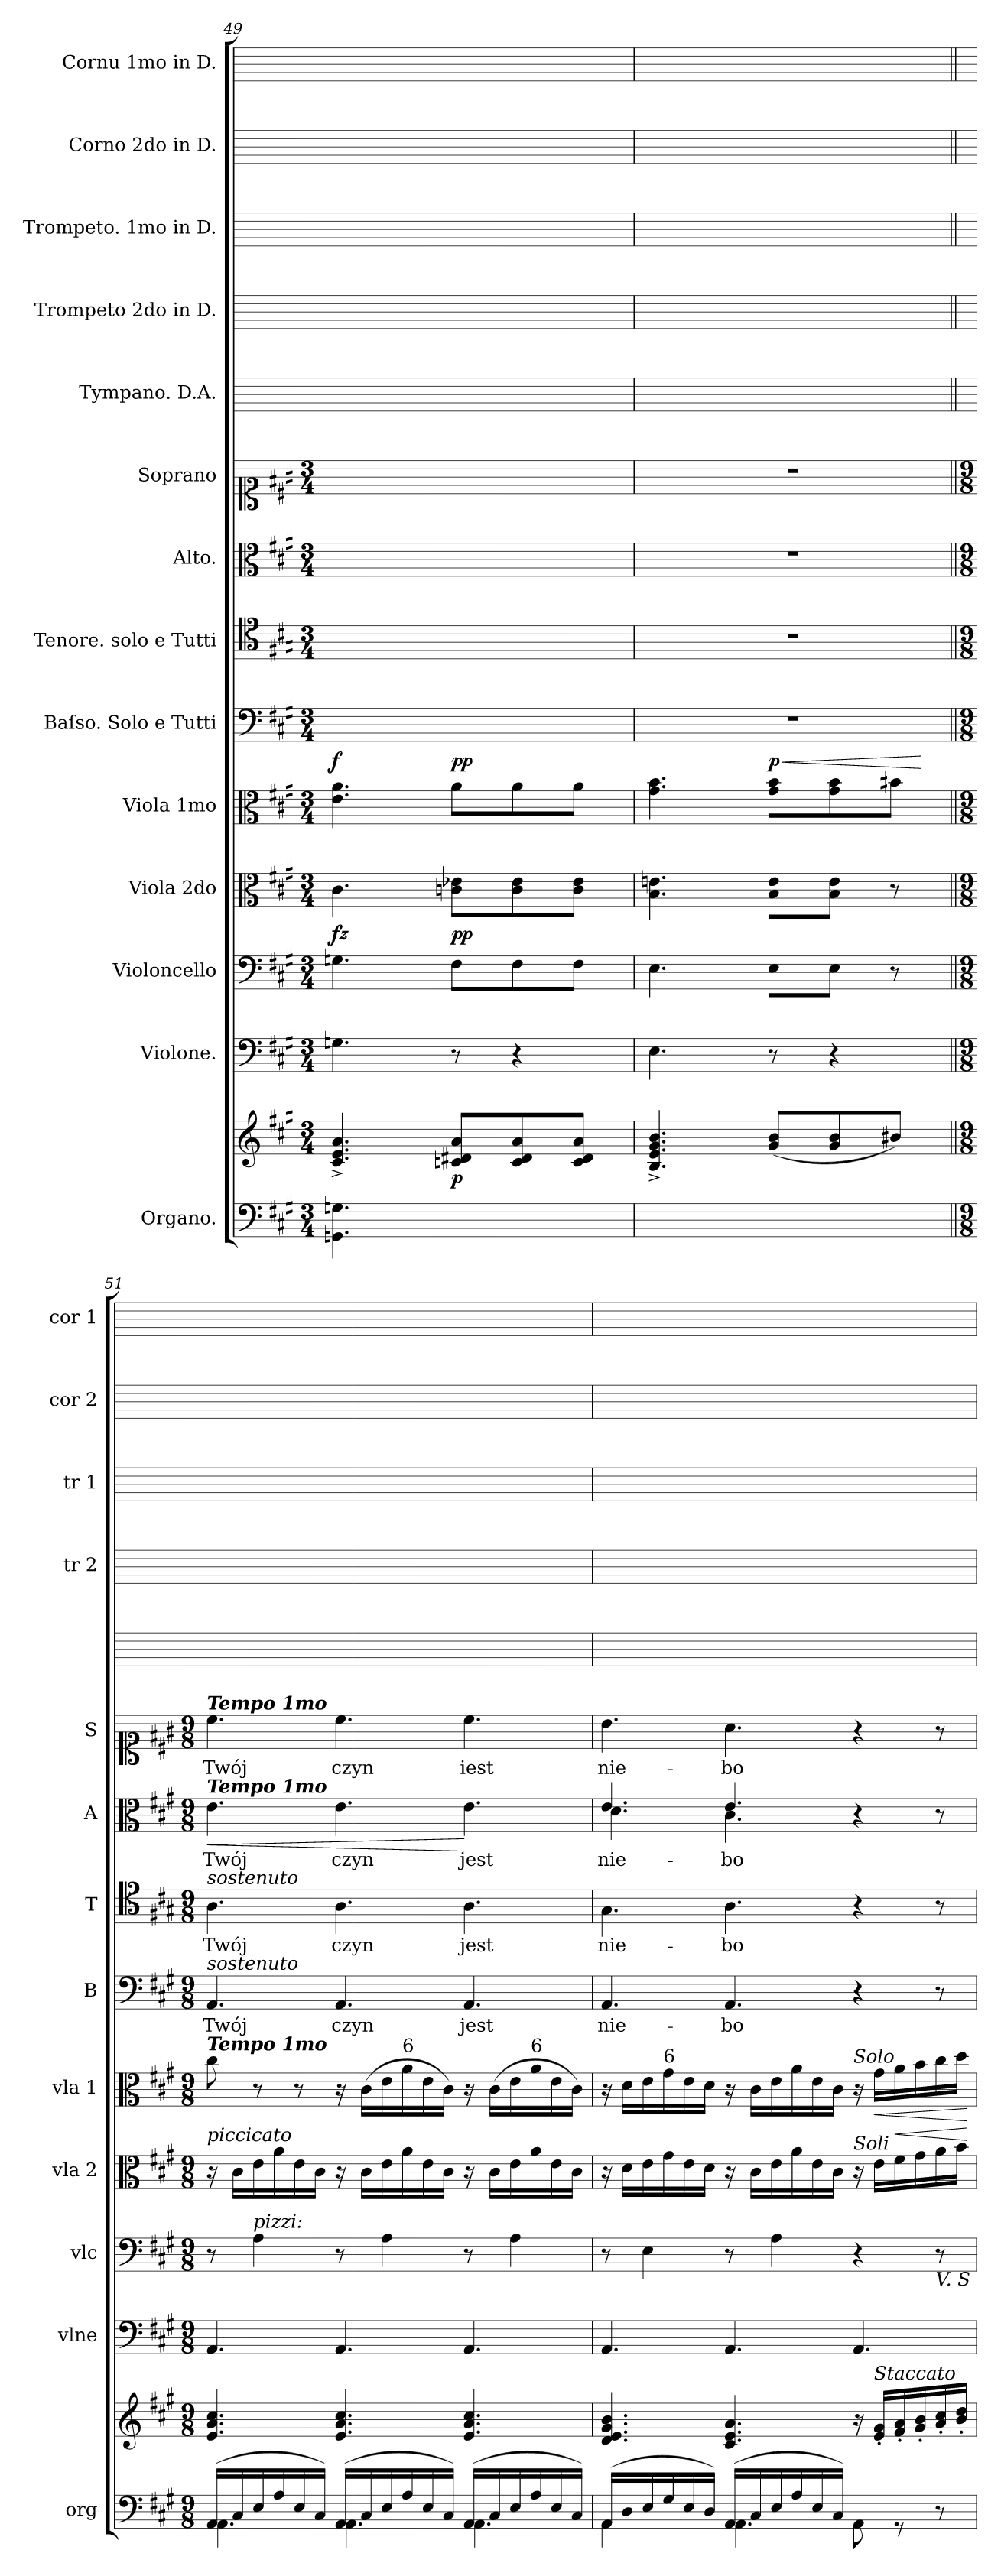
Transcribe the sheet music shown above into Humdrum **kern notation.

**kern	**kern	**dynam	**kern	**kern	**dynam	**kern	**dynam	**kern	**dynam	**kern	**text	**kern	**text	**kern	**text	**dynam	**kern	**text	**kern	**kern	**kern	**kern	**kern
*part14	*part14	*part14	*part13	*part12	*part12	*part11	*part11	*part10	*part10	*part9	*part9	*part8	*part8	*part7	*part7	*part7	*part6	*part6	*part5	*part4	*part3	*part2	*part1
*staff15	*staff14	*staff14/15	*staff13	*staff12	*staff12	*staff11	*staff11	*staff10	*staff10	*staff9	*staff9	*staff8	*staff8	*staff7	*staff7	*staff7	*staff6	*staff6	*staff5	*staff4	*staff3	*staff2	*staff1
*I"Organo.	*	*	*I"Violone.	*I"Violoncello	*	*I"Viola 2do	*	*I"Viola 1mo	*	*I"Baſso. Solo e Tutti	*	*I"Tenore. solo e Tutti	*	*I"Alto.	*	*	*I"Soprano	*	*I"Tympano. D.A.	*I"Trompeto 2do in D.	*I"Trompeto. 1mo in D.	*I"Corno 2do in D.	*I"Cornu 1mo in D.
*I'org	*	*	*I'vlne	*I'vlc	*	*I'vla 2	*	*I'vla 1	*	*I'B	*	*I'T	*	*I'A	*	*	*I'S	*	*	*I'tr 2	*I'tr 1	*I'cor 2	*I'cor 1
*clefF4	*clefG2	*	*clefF4	*clefF4	*	*clefC3	*	*clefC3	*	*clefF4	*	*clefC4	*	*clefC3	*	*	*clefC1	*	*	*	*	*	*
*k[f#c#g#]	*k[f#c#g#]	*	*k[f#c#g#]	*k[f#c#g#]	*	*k[f#c#g#]	*	*k[f#c#g#]	*	*k[f#c#g#]	*	*k[f#c#g#]	*	*k[f#c#g#]	*	*	*k[f#c#g#]	*	*	*	*	*	*
*A:	*A:	*	*A:	*A:	*	*A:	*	*A:	*	*A:	*	*A:	*	*A:	*	*	*A:	*	*	*	*	*	*
*M3/4	*M3/4	*	*M3/4	*M3/4	*	*M3/4	*	*M3/4	*	*M3/4	*	*M3/4	*	*M3/4	*	*	*M3/4	*	*	*	*	*	*
=49	=49	=49	=49	=49	=49	=49	=49	=49	=49	=49	=49	=49	=49	=49	=49	=49	=49	=49	=49	=49	=49	=49	=49
!	!	!	!	!	!LO:DY:a	!	!LO:DY:a	!	!LO:DY:a	!	!	!	!	!	!	!	!	!	!	!	!	!	!
4.GGn\ 4.Gn\	4.c#^>/ 4.e^>/ 4.a^>/	.	4.Gn\	4.Gn\	fz.	4.c#\	f&colon;	4.e\ 4.a\	f	2.ryy	.	2.ryy	.	2.ryy	.	.	2.ryy	.	2.ryy	2.ryy	2.ryy	2.ryy	2.ryy
!	!	!	!	!	!LO:DY:a	!	!	!	!LO:DY:a	!	!	!	!	!	!	!	!	!	!	!	!	!	!
8ryy	8cn/ 8d#X/ 8a/L	p.	8r	8F#\L	pp	8cn\ 8e-X\L	.	8a\L	pp	.	.	.	.	.	.	.	.	.	.	.	.	.	.
4ryy	8c/ 8d#/ 8a/	.	4r	8F#\	.	8c\ 8e-\	.	8a\	.	.	.	.	.	.	.	.	.	.	.	.	.	.	.
.	8c/ 8d#/ 8a/J	.	.	8F#\J	.	8c\ 8e-\J	.	8a\J	.	.	.	.	.	.	.	.	.	.	.	.	.	.	.
=50	=50	=50	=50	=50	=50	=50	=50	=50	=50	=50	=50	=50	=50	=50	=50	=50	=50	=50	=50	=50	=50	=50	=50
!	!	!	!	!	!LO:DY:a	!	!LO:DY:a	!	!LO:DY:a	!	!	!	!	!	!	!	!	!	!	!	!	!	!
2.ryy	4.B^>/ 4.e^>/ 4.g#^>/ 4.b^>/	.	4.E\	4.E\	fr	4.B\ 4.en\	fr	4.g#\ 4.b\	fr	2.r	.	2.r	.	2.r	.	.	2.r	.	2.ryy	2.ryy	2.ryy	2.ryy	2.ryy
!	!	!	!	!	!	!	!	!	!LO:HP:a	!	!	!	!	!	!	!	!	!	!	!	!	!	!
!	!	!	!	!	!	!	!	!	!LO:DY:n=1:a	!	!	!	!	!	!	!	!	!	!	!	!	!	!
.	(8g#/ 8b/L	.	8r	8E\L	.	8B\ 8e\L	.	8g#\ 8b\L	< p	.	.	.	.	.	.	.	.	.	.	.	.	.	.
.	8g#/ 8b/	.	4r	8E\J	.	8B\ 8e\J	.	8g#\ 8b\	.	.	.	.	.	.	.	.	.	.	.	.	.	.	.
.	8b#X/J)	.	.	8r	.	8r	.	8b#X\J	.	.	.	.	.	.	.	.	.	.	.	.	.	.	.
.	.	.	.	.	.	.	.	.	[	.	.	.	.	.	.	.	.	.	.	.	.	.	.
=51||	=51||	=51||	=51||	=51||	=51||	=51||	=51||	=51||	=51||	=51||	=51||	=51||	=51||	=51||	=51||	=51||	=51||	=51||	=51||	=51||	=51||	=51||	=51||
*M9/8	*M9/8	*	*M9/8	*M9/8	*	*M9/8	*	*M9/8	*	*M9/8	*	*M9/8	*	*M9/8	*	*	*M9/8	*	*	*	*	*	*
*^	*	*	*	*	*	*	*	*	*	*	*	*	*	*	*	*	*	*	*	*	*	*	*
!	!	!	!	!	!	!	!	!	!	!	!	!	!	!	!	!	!	!LO:TX:a:Bi:t=Tempo 1mo	!	!	!	!	!	!
!	!	!	!	!	!	!	!	!	!	!	!	!	!	!	!LO:TX:a:Bi:t=Tempo 1mo	!	!	!	!	!	!	!	!	!
!	!	!	!	!	!	!	!	!	!	!	!	!	!LO:TX:a:i:t=sostenuto	!	!	!	!	!	!	!	!	!	!	!
!	!	!	!	!	!	!	!	!	!	!	!LO:TX:a:i:t=sostenuto	!	!	!	!	!	!	!	!	!	!	!	!	!
!	!	!	!	!	!	!	!	!	!LO:TX:a:Bi:t=Tempo 1mo	!	!	!	!	!	!	!	!	!	!	!	!	!	!	!
!	!	!	!	!	!	!	!LO:TX:a:i:t=piccicato	!	!	!	!	!	!	!	!	!	!	!	!	!	!	!	!	!
!	!	!	!	!	!	!	!	!	!	!	!	!	!	!	!	!	!LO:HP:b	!	!	!	!	!	!	!
(<16AA/LL	4.AA\	4.e/ 4.a/ 4.cc#/	.	4.AA/	8r	.	16r	.	8cc#\	.	4.AA/	Twój	4.A\	Twój	4.e\	Twój	<	4.cc#\	Twój	8%9ryy	8%9ryy	8%9ryy	8%9ryy	8%9ryy
16C#/	.	.	.	.	.	.	16c#\LL	.	.	.	.	.	.	.	.	.	.	.	.	.	.	.	.	.
!	!	!	!	!	!LO:TX:a:i:t=pizzi&colon;	!	!	!	!	!	!	!	!	!	!	!	!	!	!	!	!	!	!	!
16E/	.	.	.	.	4A\	.	16e\	.	8r	.	.	.	.	.	.	.	.	.	.	.	.	.	.	.
16A/	.	.	.	.	.	.	16a\	.	.	.	.	.	.	.	.	.	.	.	.	.	.	.	.	.
16E/	.	.	.	.	.	.	16e\	.	8r	.	.	.	.	.	.	.	.	.	.	.	.	.	.	.
16C#/JJ)	.	.	.	.	.	.	16c#\JJ	.	.	.	.	.	.	.	.	.	.	.	.	.	.	.	.	.
(<16AA/LL	4.AA\	4.e/ 4.a/ 4.cc#/	.	4.AA/	8r	.	16r	.	16r	.	4.AA/	czyn	4.A\	czyn	4.e\	czyn	.	4.cc#\	czyn	.	.	.	.	.
16C#/	.	.	.	.	.	.	16c#\LL	.	(16c#\LL	.	.	.	.	.	.	.	.	.	.	.	.	.	.	.
16E/	.	.	.	.	4A\	.	16e\	.	16e\	.	.	.	.	.	.	.	.	.	.	.	.	.	.	.
!	!	!	!	!	!	!	!	!	!LO:TX:a:t=6	!	!	!	!	!	!	!	!	!	!	!	!	!	!	!
16A/	.	.	.	.	.	.	16a\	.	16a\	.	.	.	.	.	.	.	.	.	.	.	.	.	.	.
16E/	.	.	.	.	.	.	16e\	.	16e\	.	.	.	.	.	.	.	.	.	.	.	.	.	.	.
16C#/JJ)	.	.	.	.	.	.	16c#\JJ	.	16c#\JJ)	.	.	.	.	.	.	.	.	.	.	.	.	.	.	.
(<16AA/LL	4.AA\	4.e/ 4.a/ 4.cc#/	.	4.AA/	8r	.	16r	.	16r	.	4.AA/	jest	4.A\	jest	4.e\	jest	[	4.cc#\	iest	.	.	.	.	.
16C#/	.	.	.	.	.	.	16c#\LL	.	(16c#\LL	.	.	.	.	.	.	.	.	.	.	.	.	.	.	.
16E/	.	.	.	.	4A\	.	16e\	.	16e\	.	.	.	.	.	.	.	.	.	.	.	.	.	.	.
!	!	!	!	!	!	!	!	!	!LO:TX:a:t=6	!	!	!	!	!	!	!	!	!	!	!	!	!	!	!
16A/	.	.	.	.	.	.	16a\	.	16a\	.	.	.	.	.	.	.	.	.	.	.	.	.	.	.
16E/	.	.	.	.	.	.	16e\	.	16e\	.	.	.	.	.	.	.	.	.	.	.	.	.	.	.
16C#/JJ)	.	.	.	.	.	.	16c#\JJ	.	16c#\JJ)	.	.	.	.	.	.	.	.	.	.	.	.	.	.	.
=52	=52	=52	=52	=52	=52	=52	=52	=52	=52	=52	=52	=52	=52	=52	=52	=52	=52	=52	=52	=52	=52	=52	=52	=52
!	!LO:N:vis=4	!	!	!	!	!	!	!	!	!	!	!	!	!	!	!	!	!	!	!	!	!	!	!
*	*	*	*	*	*	*	*	*	*	*	*	*	*	*	*^	*	*	*	*	*	*	*	*	*
(<16AA/LL	4.AA\	4.d/ 4.e/ 4.g#/ 4.b/	.	4.AA/	8r	.	16r	.	16r	.	4.AA/	nie-	4.G#\	nie-	4.e/	4.d\	nie-	.	4.b\	nie-	8%9ryy	8%9ryy	8%9ryy	8%9ryy	8%9ryy
16D/	.	.	.	.	.	.	16d\LL	.	16d\LL	.	.	.	.	.	.	.	.	.	.	.	.	.	.	.	.
16E/	.	.	.	.	4E\	.	16e\	.	16e\	.	.	.	.	.	.	.	.	.	.	.	.	.	.	.	.
!	!	!	!	!	!	!	!	!	!LO:TX:a:t=6	!	!	!	!	!	!	!	!	!	!	!	!	!	!	!	!
16G#/	.	.	.	.	.	.	16g#\	.	16g#\	.	.	.	.	.	.	.	.	.	.	.	.	.	.	.	.
16E/	.	.	.	.	.	.	16e\	.	16e\	.	.	.	.	.	.	.	.	.	.	.	.	.	.	.	.
16D/JJ)	.	.	.	.	.	.	16d\JJ	.	16d\JJ	.	.	.	.	.	.	.	.	.	.	.	.	.	.	.	.
(<16AA/LL	4.AA\	4.c#/ 4.e/ 4.a/	.	4.AA/	8r	.	16r	.	16r	.	4.AA/	-bo	4.A\	-bo	4.e/	4.c#\	-bo	.	4.a\	-bo	.	.	.	.	.
16C#/	.	.	.	.	.	.	16c#\LL	.	16c#\LL	.	.	.	.	.	.	.	.	.	.	.	.	.	.	.	.
16E/	.	.	.	.	4A\	.	16e\	.	16e\	.	.	.	.	.	.	.	.	.	.	.	.	.	.	.	.
16A/	.	.	.	.	.	.	16a\	.	16a\	.	.	.	.	.	.	.	.	.	.	.	.	.	.	.	.
16E/	.	.	.	.	.	.	16e\	.	16e\	.	.	.	.	.	.	.	.	.	.	.	.	.	.	.	.
16C#/JJ)	.	.	.	.	.	.	16c#\JJ	.	16c#\JJ	.	.	.	.	.	.	.	.	.	.	.	.	.	.	.	.
!	!	!	!	!	!	!	!	!	!LO:TX:a:i:t=Solo	!	!	!	!	!	!	!	!	!	!	!	!	!	!	!	!
!	!	!	!	!	!	!	!LO:TX:a:i:t=Soli	!	!	!	!	!	!	!	!	!	!	!	!	!	!	!	!	!	!
8AA\	4rEEyy	16r	.	4.AA/	4r	.	16r	.	16r	.	4r	.	4r	.	4r	4rFyy	.	.	4r	.	.	.	.	.	.
!	!	!LO:TX:a:i:t=Staccato	!	!	!	!	!	!	!	!	!	!	!	!	!	!	!	!	!	!	!	!	!	!	!
!	!	!	!	!	!	!	!	!	!	!LO:HP:b	!	!	!	!	!	!	!	!	!	!	!	!	!	!	!
.	.	16e'/ 16g#'/LL	.	.	.	.	16e\LL	.	16g#\LL	<	.	.	.	.	.	.	.	.	.	.	.	.	.	.	.
!	!	!	!	!	!	!	!	!LO:HP:a	!	!	!	!	!	!	!	!	!	!	!	!	!	!	!	!	!
8rGG	.	16f#'/ 16a'/	.	.	.	.	16f#\	<	16a\	.	.	.	.	.	.	.	.	.	.	.	.	.	.	.	.
.	.	16g#'/ 16b'/	.	.	.	.	16g#\	.	16b\	.	.	.	.	.	.	.	.	.	.	.	.	.	.	.	.
!	!	!	!	!	!LO:TX:b:i:t=V. S	!	!	!	!	!	!	!	!	!	!	!	!	!	!	!	!	!	!	!	!
8r	8rEEyy	16a'/ 16cc#'/	.	.	8r	.	16a\	.	16cc#\	.	8r	.	8r	.	8r	8rFyy	.	.	8r	.	.	.	.	.	.
.	.	16b'/ 16dd'/JJ	.	.	.	.	16b\JJ	.	16dd\JJ	.	.	.	.	.	.	.	.	.	.	.	.	.	.	.	.
*v	*v	*	*	*	*	*	*	*	*	*	*	*	*	*	*v	*v	*	*	*	*	*	*	*	*	*
.	.	.	.	.	.	.	[	.	[	.	.	.	.	.	.	.	.	.	.	.	.	.	.
=	=	=	=	=	=	=	=	=	=	=	=	=	=	=	=	=	=	=	=	=	=	=	=
*-	*-	*-	*-	*-	*-	*-	*-	*-	*-	*-	*-	*-	*-	*-	*-	*-	*-	*-	*-	*-	*-	*-	*-
